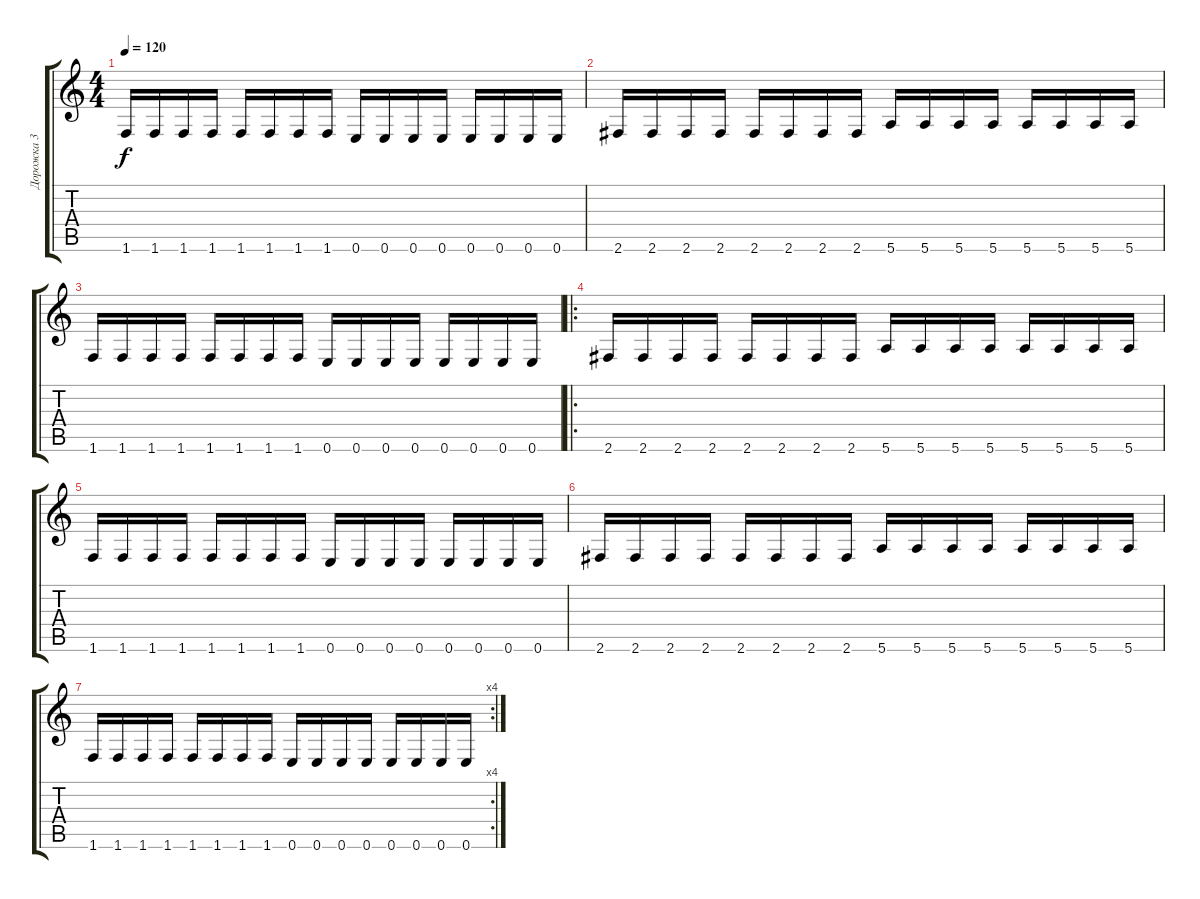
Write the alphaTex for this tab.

\track ("Дорожка 3" "Дорожка 3") {instrument distortionguitar}
\staff {score tabs}
\tuning (E4 B3 G3 D3 A2 E2) {hide}
\ts (4 4)
\tempo 120
\clef g2
\ks c
1.6.16{dy f} 1.6.16 1.6.16 1.6.16 1.6.16 1.6.16 1.6.16 1.6.16 0.6.16 0.6.16 0.6.16 0.6.16 0.6.16 0.6.16 0.6.16 0.6.16 |
2.6.16 2.6.16 2.6.16 2.6.16 2.6.16 2.6.16 2.6.16 2.6.16 5.6.16 5.6.16 5.6.16 5.6.16 5.6.16 5.6.16 5.6.16 5.6.16 |
1.6.16 1.6.16 1.6.16 1.6.16 1.6.16 1.6.16 1.6.16 1.6.16 0.6.16 0.6.16 0.6.16 0.6.16 0.6.16 0.6.16 0.6.16 0.6.16 |
\ro
2.6.16 2.6.16 2.6.16 2.6.16 2.6.16 2.6.16 2.6.16 2.6.16 5.6.16 5.6.16 5.6.16 5.6.16 5.6.16 5.6.16 5.6.16 5.6.16 |
1.6.16 1.6.16 1.6.16 1.6.16 1.6.16 1.6.16 1.6.16 1.6.16 0.6.16 0.6.16 0.6.16 0.6.16 0.6.16 0.6.16 0.6.16 0.6.16 |
2.6.16 2.6.16 2.6.16 2.6.16 2.6.16 2.6.16 2.6.16 2.6.16 5.6.16 5.6.16 5.6.16 5.6.16 5.6.16 5.6.16 5.6.16 5.6.16 |
\rc 4
1.6.16 1.6.16 1.6.16 1.6.16 1.6.16 1.6.16 1.6.16 1.6.16 0.6.16 0.6.16 0.6.16 0.6.16 0.6.16 0.6.16 0.6.16 0.6.16
